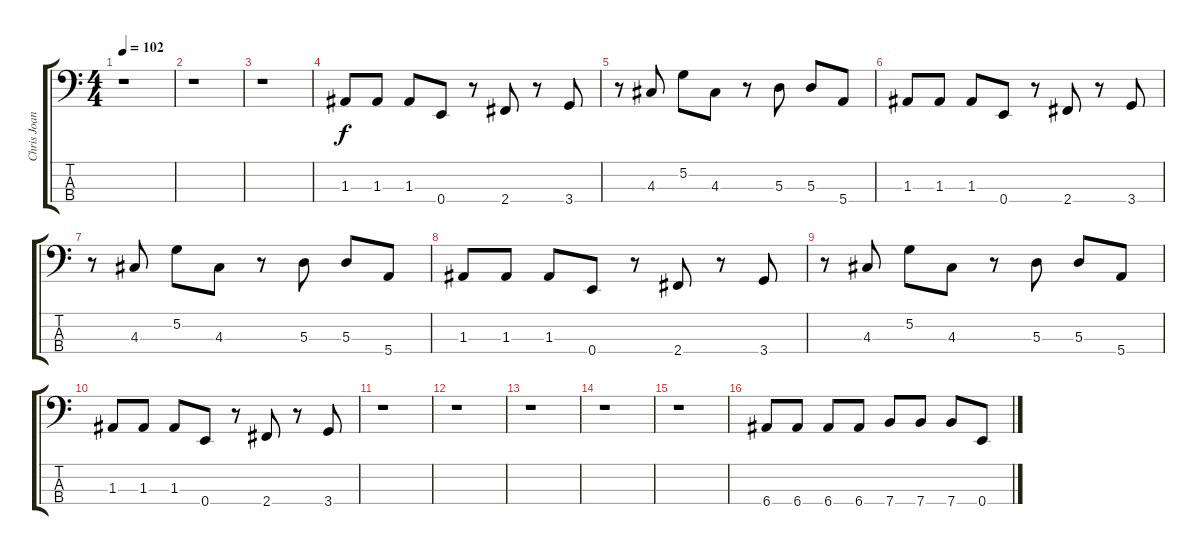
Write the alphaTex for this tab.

\track ("Chris Joannou (basse)" "Chris Joan") {instrument electricbasspick}
\staff {score tabs}
\tuning (G2 D2 A1 E1) {hide}
\ts (4 4)
\tempo 102
\clef f4
\ks c
r.1{dy f instrument electricbasspick} |
r.1 |
r.1 |
1.3.8 1.3.8 1.3.8 0.4.8 r.8 2.4.8 r.8 3.4.8 |
r.8 4.3.8 5.2.8 4.3.8 r.8 5.3.8 5.3.8 5.4.8 |
1.3.8 1.3.8 1.3.8 0.4.8 r.8 2.4.8 r.8 3.4.8 |
r.8 4.3.8 5.2.8 4.3.8 r.8 5.3.8 5.3.8 5.4.8 |
1.3.8 1.3.8 1.3.8 0.4.8 r.8 2.4.8 r.8 3.4.8 |
r.8 4.3.8 5.2.8 4.3.8 r.8 5.3.8 5.3.8 5.4.8 |
1.3.8 1.3.8 1.3.8 0.4.8 r.8 2.4.8 r.8 3.4.8 |
r.1 |
r.1 |
r.1 |
r.1 |
r.1 |
6.4.8 6.4.8 6.4.8 6.4.8 7.4.8 7.4.8 7.4.8 0.4.8
